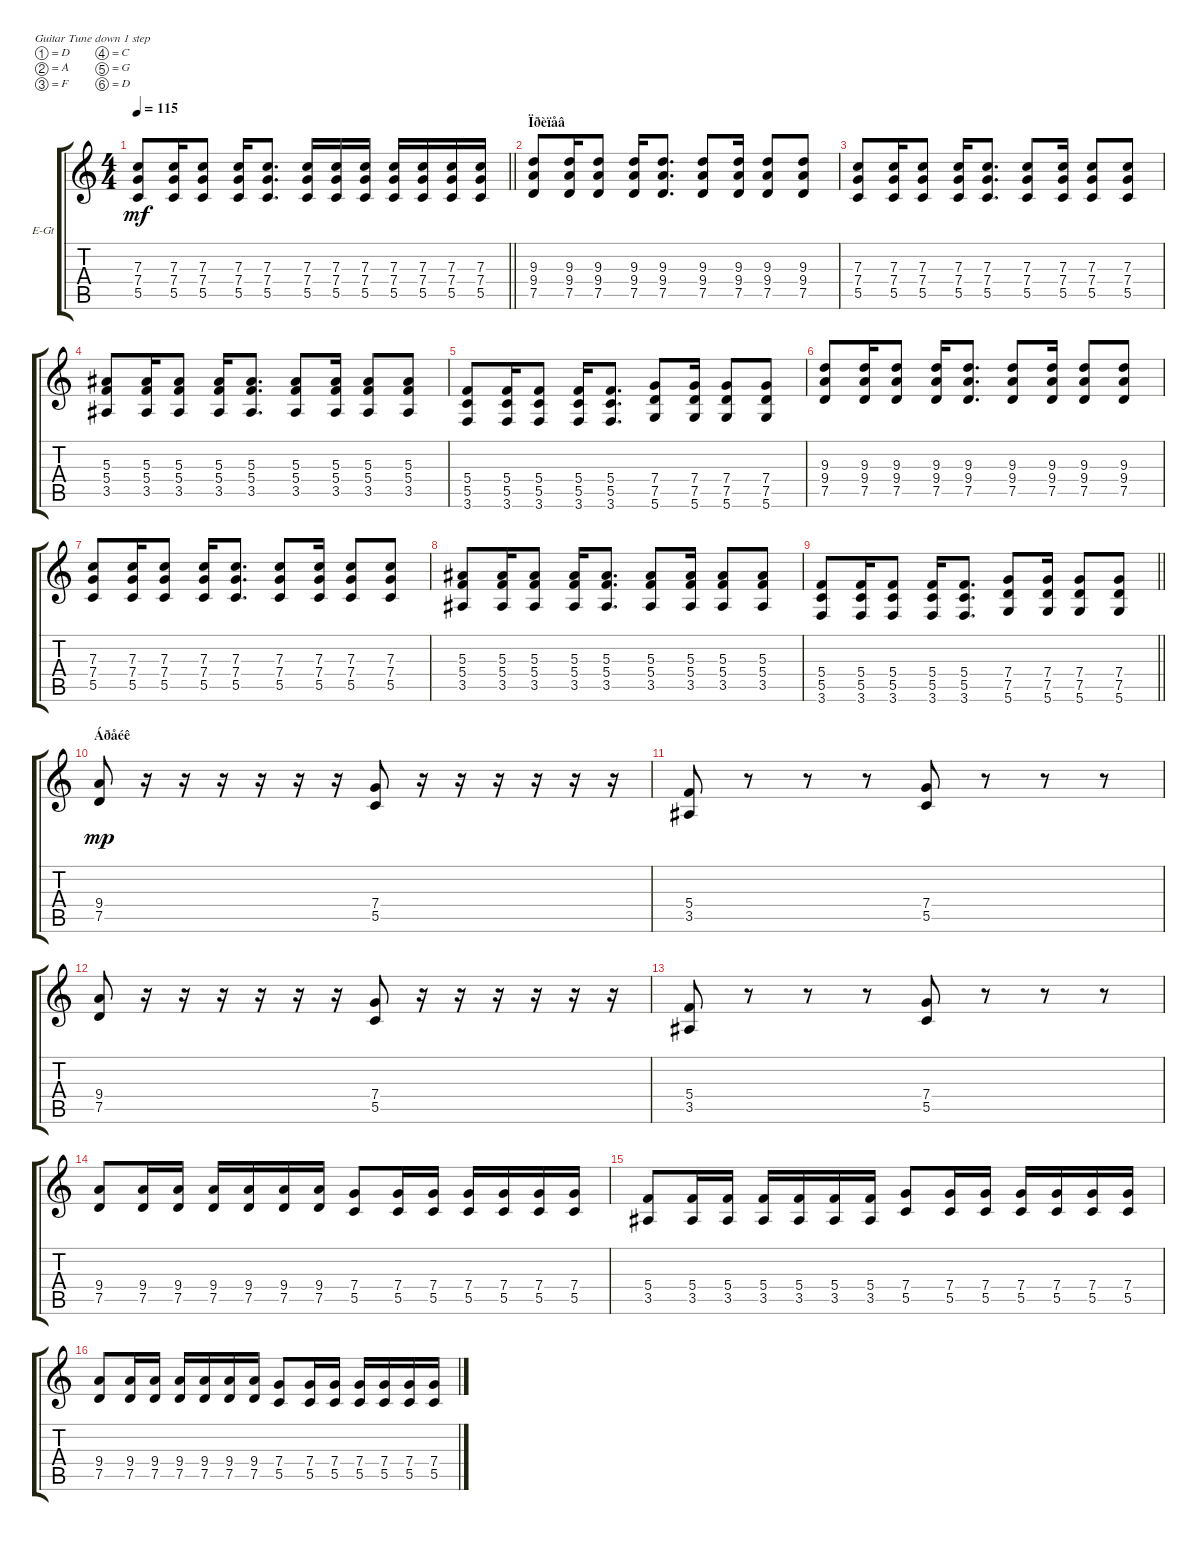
\bracketExtendMode groupsimilarinstruments
\firstSystemTrackNameOrientation horizontal
\otherSystemsTrackNameOrientation horizontal
\track ("Electric Guitar1" "E-Gt") {instrument distortionguitar}
\staff {score tabs}
\tuning (D4 A3 F3 C3 G2 D2)
\ts (4 4)
\tempo 115
\clef g2
\barLineRight lightlight
\ks c
(7.3 7.4 5.5).8{dy mf} (7.3 7.4 5.5).16 (7.3 7.4 5.5).8 (7.3 7.4 5.5).16 (7.3 7.4 5.5).8{d} (7.3 7.4 5.5).16 (7.3 7.4 5.5).16 (7.3 7.4 5.5).16 (7.3 7.4 5.5).16 (7.3 7.4 5.5).16 (7.3 7.4 5.5).16 (7.3 7.4 5.5).16 |
\section ("" "Ïðèïåâ")
(9.3 9.4 7.5).8 (9.3 9.4 7.5).16 (9.3 9.4 7.5).8 (9.3 9.4 7.5).16 (9.3 9.4 7.5).8{d} (9.3 9.4 7.5).8 (9.3 9.4 7.5).16 (9.3 9.4 7.5).8 (9.3 9.4 7.5).8 |
(7.3 7.4 5.5).8 (7.3 7.4 5.5).16 (7.3 7.4 5.5).8 (7.3 7.4 5.5).16 (7.3 7.4 5.5).8{d} (7.3 7.4 5.5).8 (7.3 7.4 5.5).16 (7.3 7.4 5.5).8 (7.3 7.4 5.5).8 |
(5.3 5.4 3.5).8 (5.3 5.4 3.5).16 (5.3 5.4 3.5).8 (5.3 5.4 3.5).16 (5.3 5.4 3.5).8{d} (5.3 5.4 3.5).8 (5.3 5.4 3.5).16 (5.3 5.4 3.5).8 (5.3 5.4 3.5).8 |
(5.4 5.5 3.6).8 (5.4 5.5 3.6).16 (5.4 5.5 3.6).8 (5.4 5.5 3.6).16 (5.4 5.5 3.6).8{d} (7.4 7.5 5.6).8 (7.4 7.5 5.6).16 (7.4 7.5 5.6).8 (7.4 7.5 5.6).8 |
(9.3 9.4 7.5).8 (9.3 9.4 7.5).16 (9.3 9.4 7.5).8 (9.3 9.4 7.5).16 (9.3 9.4 7.5).8{d} (9.3 9.4 7.5).8 (9.3 9.4 7.5).16 (9.3 9.4 7.5).8 (9.3 9.4 7.5).8 |
(7.3 7.4 5.5).8 (7.3 7.4 5.5).16 (7.3 7.4 5.5).8 (7.3 7.4 5.5).16 (7.3 7.4 5.5).8{d} (7.3 7.4 5.5).8 (7.3 7.4 5.5).16 (7.3 7.4 5.5).8 (7.3 7.4 5.5).8 |
(5.3 5.4 3.5).8 (5.3 5.4 3.5).16 (5.3 5.4 3.5).8 (5.3 5.4 3.5).16 (5.3 5.4 3.5).8{d} (5.3 5.4 3.5).8 (5.3 5.4 3.5).16 (5.3 5.4 3.5).8 (5.3 5.4 3.5).8 |
\barLineRight lightlight
(5.4 5.5 3.6).8 (5.4 5.5 3.6).16 (5.4 5.5 3.6).8 (5.4 5.5 3.6).16 (5.4 5.5 3.6).8{d} (7.4 7.5 5.6).8 (7.4 7.5 5.6).16 (7.4 7.5 5.6).8 (7.4 7.5 5.6).8 |
\section ("" "Áðåéê")
(9.4 7.5).8{dy mp} r.16 r.16 r.16 r.16 r.16 r.16 (7.4 5.5).8 r.16 r.16 r.16 r.16 r.16 r.16 |
(5.4 3.5).8 r.8 r.8 r.8 (7.4 5.5).8 r.8 r.8 r.8 |
(9.4 7.5).8 r.16 r.16 r.16 r.16 r.16 r.16 (7.4 5.5).8 r.16 r.16 r.16 r.16 r.16 r.16 |
(5.4 3.5).8 r.8 r.8 r.8 (7.4 5.5).8 r.8 r.8 r.8 |
(9.4 7.5).8 (9.4 7.5).16 (9.4 7.5).16 (9.4 7.5).16 (9.4 7.5).16 (9.4 7.5).16 (9.4 7.5).16 (7.4 5.5).8 (7.4 5.5).16 (7.4 5.5).16 (7.4 5.5).16 (7.4 5.5).16 (7.4 5.5).16 (7.4 5.5).16 |
(5.4 3.5).8 (5.4 3.5).16 (5.4 3.5).16 (5.4 3.5).16 (5.4 3.5).16 (5.4 3.5).16 (5.4 3.5).16 (7.4 5.5).8 (7.4 5.5).16 (7.4 5.5).16 (7.4 5.5).16 (7.4 5.5).16 (7.4 5.5).16 (7.4 5.5).16 |
(9.4 7.5).8 (9.4 7.5).16 (9.4 7.5).16 (9.4 7.5).16 (9.4 7.5).16 (9.4 7.5).16 (9.4 7.5).16 (7.4 5.5).8 (7.4 5.5).16 (7.4 5.5).16 (7.4 5.5).16 (7.4 5.5).16 (7.4 5.5).16 (7.4 5.5).16
